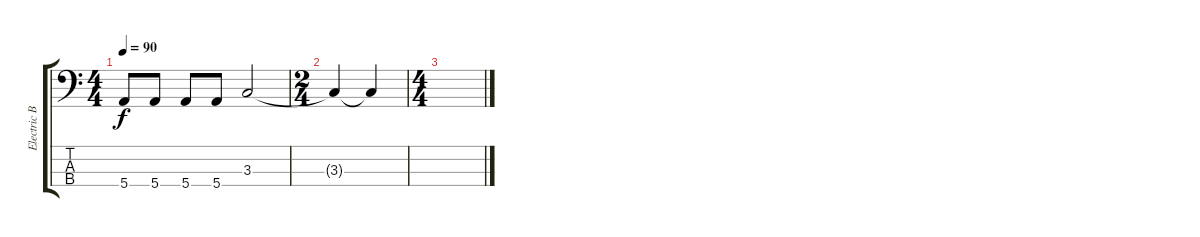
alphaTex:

\track ("Electric Bass" "Electric B") {instrument electricbassfinger}
\staff {score tabs}
\tuning (G2 D2 A1 E1) {hide}
\ts (4 4)
\tempo 90
\clef f4
\ks c
5.4.8{dy f} 5.4.8 5.4.8 5.4.8 3.3.2 |
\ts (2 4)
3.3{t}.4 3.3{t}.4 |
\ts (4 4)
